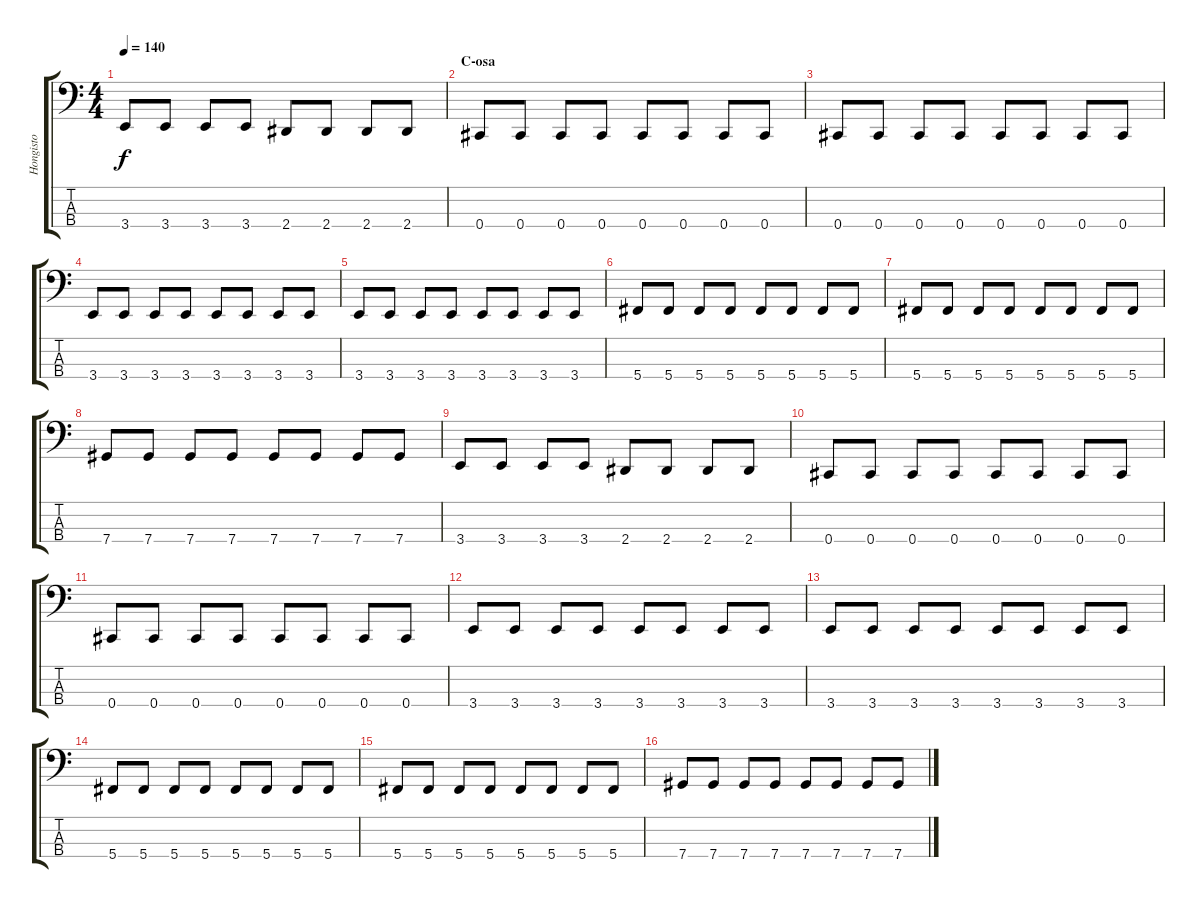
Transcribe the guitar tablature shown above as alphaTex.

\track ("Hongisto" "Hongisto") {instrument electricbassfinger}
\staff {score tabs}
\tuning (Gb2 Db2 Ab1 Db1) {hide}
\ts (4 4)
\tempo 140
\clef f4
\ks c
3.4.8{dy f} 3.4.8 3.4.8 3.4.8 2.4.8 2.4.8 2.4.8 2.4.8 |
\section ("" "C-osa")
0.4.8{instrument synthbass2} 0.4.8 0.4.8 0.4.8 0.4.8 0.4.8 0.4.8 0.4.8 |
0.4.8 0.4.8 0.4.8 0.4.8 0.4.8 0.4.8 0.4.8 0.4.8 |
3.4.8 3.4.8 3.4.8 3.4.8 3.4.8 3.4.8 3.4.8 3.4.8 |
3.4.8 3.4.8 3.4.8 3.4.8 3.4.8 3.4.8 3.4.8 3.4.8 |
5.4.8 5.4.8 5.4.8 5.4.8 5.4.8 5.4.8 5.4.8 5.4.8 |
5.4.8 5.4.8 5.4.8 5.4.8 5.4.8 5.4.8 5.4.8 5.4.8 |
7.4.8 7.4.8 7.4.8 7.4.8 7.4.8 7.4.8 7.4.8 7.4.8 |
3.4.8 3.4.8 3.4.8 3.4.8 2.4.8 2.4.8 2.4.8 2.4.8 |
0.4.8 0.4.8 0.4.8 0.4.8 0.4.8 0.4.8 0.4.8 0.4.8 |
0.4.8 0.4.8 0.4.8 0.4.8 0.4.8 0.4.8 0.4.8 0.4.8 |
3.4.8 3.4.8 3.4.8 3.4.8 3.4.8 3.4.8 3.4.8 3.4.8 |
3.4.8 3.4.8 3.4.8 3.4.8 3.4.8 3.4.8 3.4.8 3.4.8 |
5.4.8 5.4.8 5.4.8 5.4.8 5.4.8 5.4.8 5.4.8 5.4.8 |
5.4.8 5.4.8 5.4.8 5.4.8 5.4.8 5.4.8 5.4.8 5.4.8 |
7.4.8 7.4.8 7.4.8 7.4.8 7.4.8 7.4.8 7.4.8 7.4.8
